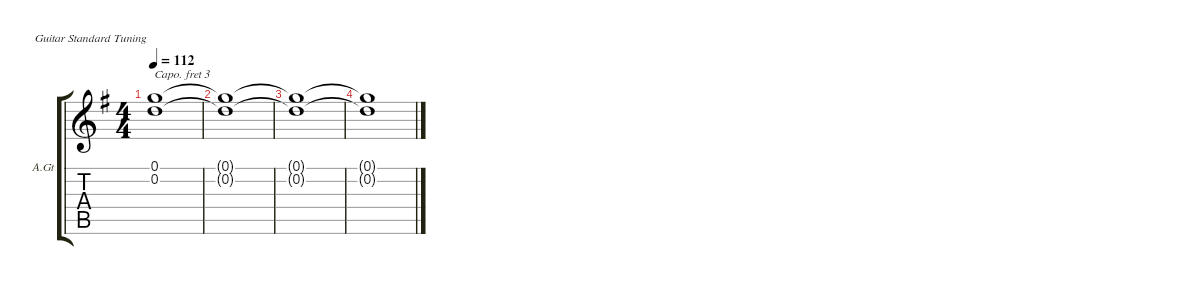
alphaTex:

\hideDynamics
\bracketExtendMode groupsimilarinstruments
\firstSystemTrackNameOrientation horizontal
\otherSystemsTrackNameOrientation horizontal
\track ("A.Guitar 1" "A.Gt") {multiBarRest instrument acousticguitarsteel}
\staff {score tabs}
\capo 3
\tuning (E4 B3 G3 D3 A2 E2)
\ts (4 4)
\tempo 112
\clef g2
\ks eminor
(0.1{t} 0.2{t}).1{dy f} |
(0.1{t} 0.2{t}).1 |
(0.1{t} 0.2{t}).1 |
(0.1{t} 0.2{t}).1
